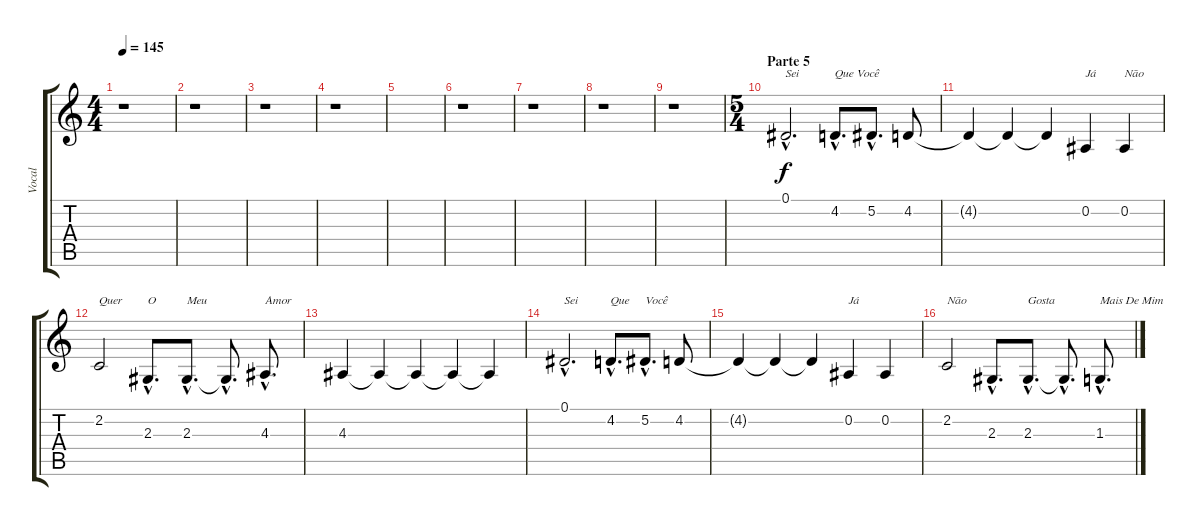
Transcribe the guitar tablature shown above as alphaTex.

\track ("Vocal" "Vocal") {instrument lead2sawtooth}
\staff {score tabs}
\tuning (Eb4 Bb3 Gb3 Db3 Ab2 Eb2) {hide}
\ts (4 4)
\tempo 145
\clef g2
\ks c
r.1{dy f} |
r.1 |
r.1 |
r.1 |
|
r.1 |
r.1 |
r.1 |
r.1 |
\ts (5 4)
\section ("" "Parte 5")
0.1{hac}.2{d txt "Sei"} 4.2{hac}.8{d txt "Que Você"} 5.2{hac}.8{d} 4.2.8 |
4.2{t}.4 4.2{t}.4 4.2{t}.4 0.2.4{txt "Já"} 0.2.4{txt "Não"} |
2.2.2{txt "Quer"} 2.3{hac}.8{d txt "O"} 2.3{hac}.8{d txt "Meu"} 2.3{hac t}.8{d} 4.3{hac}.8{d txt "Amor"} |
4.3.4 4.3{t}.4 4.3{t}.4 4.3{t}.4 4.3{t}.4 |
0.1{hac}.2{d txt "Sei"} 4.2{hac}.8{d txt "Que"} 5.2{hac}.8{d txt "Você"} 4.2.8 |
4.2{t}.4 4.2{t}.4 4.2{t}.4 0.2.4{txt "Já"} 0.2.4 |
2.2.2{txt "Não"} 2.3{hac}.8{d} 2.3{hac}.8{d txt "Gosta"} 2.3{hac t}.8{d} 1.3{hac}.8{d txt "Mais De Mim"}
